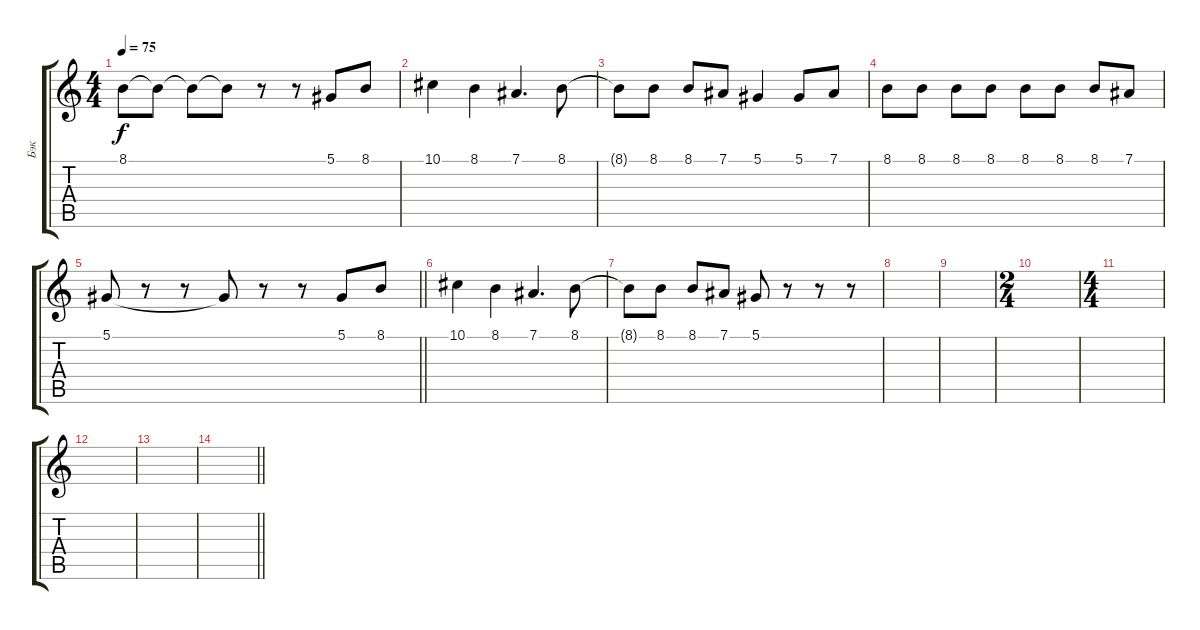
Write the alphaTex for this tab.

\track ("Бэк" "Бэк") {instrument lead2sawtooth}
\staff {score tabs}
\tuning (Eb4 Bb3 Gb3 Db3 Ab2 Eb2) {hide}
\ts (4 4)
\tempo 75
\clef g2
\ks c
8.1.8{dy f} 8.1{t}.8 8.1{t}.8 8.1{t}.8 r.8 r.8 5.1.8 8.1.8 |
10.1.4 8.1.4 7.1.4{d} 8.1.8 |
8.1{t}.8 8.1.8 8.1.8 7.1.8 5.1.4 5.1.8 7.1.8 |
8.1.8 8.1.8 8.1.8 8.1.8 8.1.8 8.1.8 8.1.8 7.1.8 |
\barLineRight lightlight
5.1.8 r.8 r.8 5.1{t}.8 r.8 r.8 5.1.8 8.1.8 |
10.1.4 8.1.4 7.1.4{d} 8.1.8 |
8.1{t}.8 8.1.8 8.1.8 7.1.8 5.1.8 r.8 r.8 r.8 |
|
|
\ts (2 4)
|
\ts (4 4)
|
|
|
\barLineRight lightlight
